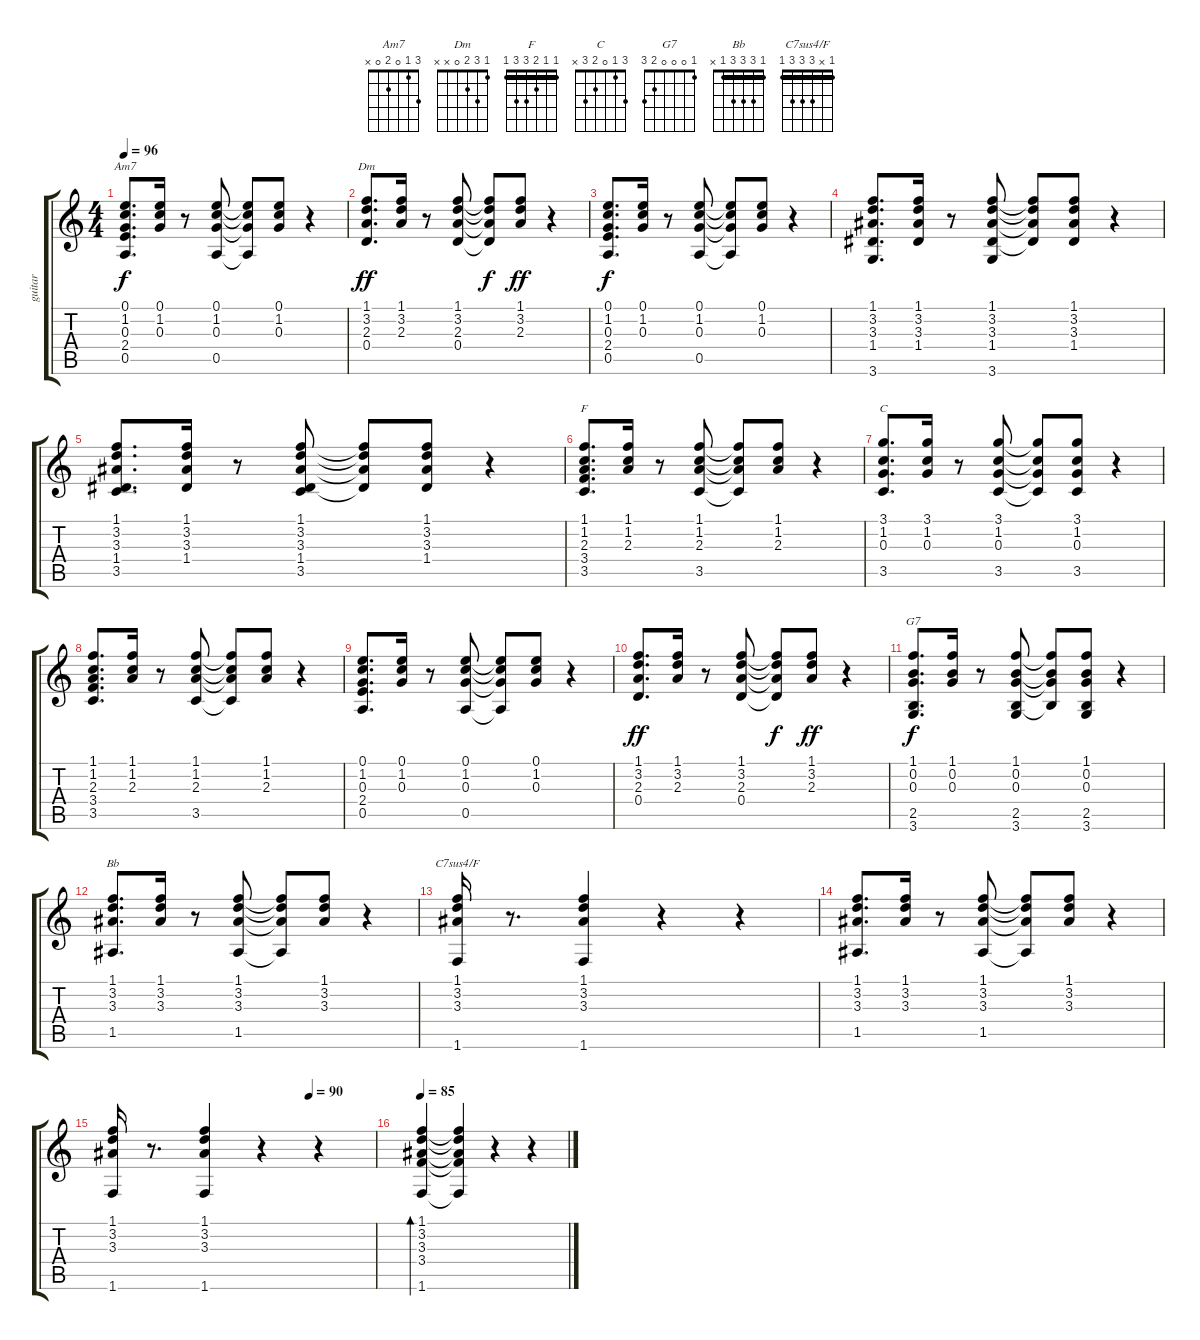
\track ("guitar" "guitar") {instrument acousticguitarsteel}
\staff {score tabs}
\tuning (E4 B3 G3 D3 A2 E2) {hide}
\chord ("Am7" 3 1 0 2 0 x)
\chord ("Dm" 1 3 2 0 x x)
\chord ("F" 1 1 2 3 3 1) {barre 1}
\chord ("C" 3 1 0 2 3 x)
\chord ("G7" 1 0 0 0 2 3)
\chord ("Bb" 1 3 3 3 1 x) {barre 1}
\chord ("C7sus4/F" 1 x 3 3 3 1) {barre 1}
\ts (4 4)
\tempo 96
\clef g2
\ks c
(0.1 1.2 0.3 2.4 0.5).8{d ch "Am7" dy f} (0.1 1.2 0.3).16 r.8 (0.1 1.2 0.3 0.5).8 (0.1{t} 1.2{t} 0.3{t} 0.5{t}).8 (0.1 1.2 0.3).8 r.4 |
(1.1 3.2 2.3 0.4).8{d ch "Dm" dy ff} (1.1 3.2 2.3).16{txt " "} r.8 (1.1 3.2 2.3 0.4).8 (1.1{t} 3.2{t} 2.3{t} 0.4{t}).8{dy f} (1.1 3.2 2.3).8{dy ff} r.4 |
(0.1 1.2 0.3 2.4 0.5).8{d dy f} (0.1 1.2 0.3).16 r.8 (0.1 1.2 0.3 0.5).8 (0.1{t} 1.2{t} 0.3{t} 0.5{t}).8 (0.1 1.2 0.3).8 r.4 |
(1.1 3.2 3.3 1.4 3.6).8{d} (1.1 3.2 3.3 1.4).16{txt ""} r.8 (1.1 3.2 3.3 1.4 3.6).8 (1.1{t} 3.2{t} 3.3{t} 1.4{t}).8 (1.1 3.2 3.3 1.4).8 r.4 |
(1.1 3.2 3.3 1.4 3.5).8{d} (1.1 3.2 3.3 1.4).16 r.8 (1.1 3.2 3.3 1.4 3.5).8 (1.1{t} 3.2{t} 3.3{t} 1.4{t}).8 (1.1 3.2 3.3 1.4).8 r.4 |
(1.1 1.2 2.3 3.4 3.5).8{d ch "F"} (1.1 1.2 2.3).16 r.8 (1.1 1.2 2.3 3.5).8 (1.1{t} 1.2{t} 2.3{t} 3.5{t}).8 (1.1 1.2 2.3).8 r.4 |
(3.1 1.2 0.3 3.5).8{d ch "C"} (3.1 1.2 0.3).16 r.8 (3.1 1.2 0.3 3.5).8 (3.1{t} 1.2{t} 0.3{t} 3.5{t}).8 (3.1 1.2 0.3 3.5).8 r.4 |
(1.1 1.2 2.3 3.4 3.5).8{d} (1.1 1.2 2.3).16 r.8 (1.1 1.2 2.3 3.5).8 (1.1{t} 1.2{t} 2.3{t} 3.5{t}).8 (1.1 1.2 2.3).8 r.4 |
(0.1 1.2 0.3 2.4 0.5).8{d} (0.1 1.2 0.3).16 r.8 (0.1 1.2 0.3 0.5).8 (0.1{t} 1.2{t} 0.3{t} 0.5{t}).8 (0.1 1.2 0.3).8 r.4 |
(1.1 3.2 2.3 0.4).8{d dy ff} (1.1 3.2 2.3).16 r.8 (1.1 3.2 2.3 0.4).8 (1.1{t} 3.2{t} 2.3{t} 0.4{t}).8{dy f} (1.1 3.2 2.3).8{dy ff} r.4 |
(1.1 0.2 0.3 2.5 3.6).8{d ch "G7" dy f} (1.1 0.2 0.3).16 r.8 (1.1 0.2 0.3 2.5 3.6).8 (1.1{t} 0.2{t} 0.3{t} 2.5{t}).8 (1.1 0.2 0.3 2.5 3.6).8 r.4 |
(1.1 3.2 3.3 1.5).8{d ch "Bb"} (1.1 3.2 3.3).16 r.8 (1.1 3.2 3.3 1.5).8 (1.1{t} 3.2{t} 3.3{t} 1.5{t}).8 (1.1 3.2 3.3).8 r.4 |
(1.1 3.2 3.3 1.6).16{ch "C7sus4/F"} r.8{d} (1.1 3.2 3.3 1.6).4 r.4 r.4 |
(1.1 3.2 3.3 1.5).8{d} (1.1 3.2 3.3).16 r.8 (1.1 3.2 3.3 1.5).8 (1.1{t} 3.2{t} 3.3{t} 1.5{t}).8 (1.1 3.2 3.3).8 r.4 |
\tempo (90 0.75)
(1.1 3.2 3.3 1.6).16 r.8{d} (1.1 3.2 3.3 1.6).4 r.4 r.4 |
\tempo 85
(1.1 3.2 3.3 3.4 1.6).4{bd 480 txt ""} (1.1{t} 3.2{t} 3.3{t} 3.4{t} 1.6{t}).4 r.4 r.4
